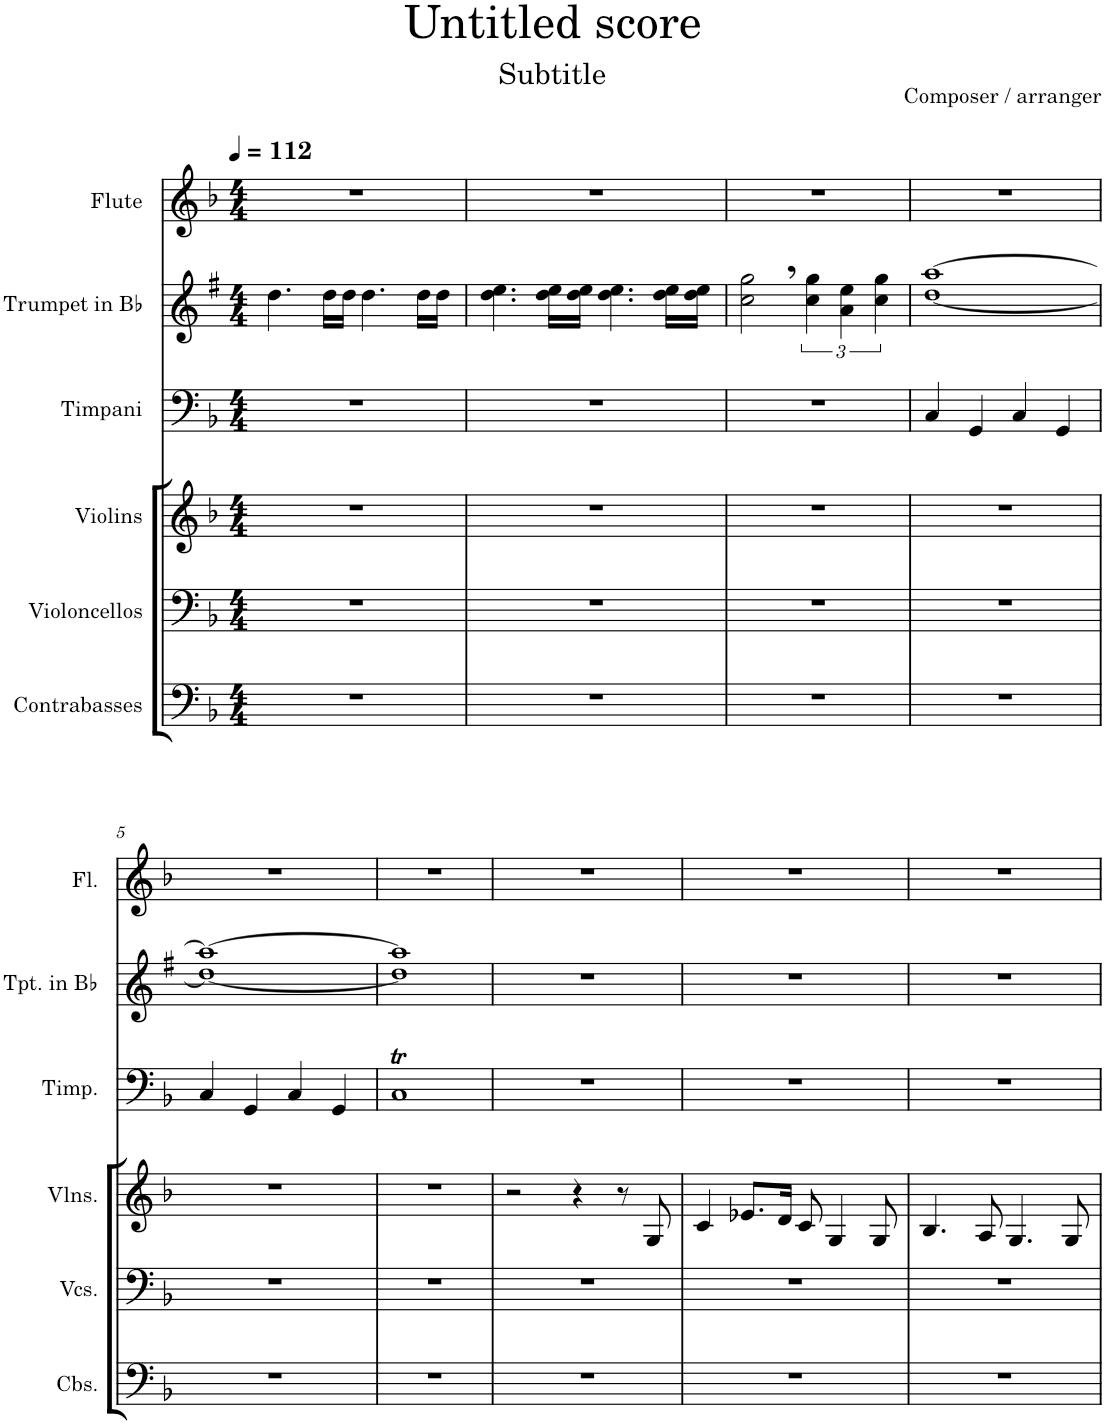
**kern	**kern	**kern	**kern	**kern	**kern
*part6	*part5	*part4	*part3	*part2	*part1
*staff6	*staff5	*staff4	*staff3	*staff2	*staff1
*I"Contrabasses	*I"Violoncellos	*I"Violins	*I"Timpani	*I"Trumpet in Bb	*I"Flute
*I'Cbs.	*I'Vcs.	*I'Vlns.	*I'Timp.	*I'Tpt. in Bb	*I'Fl.
*clefF4	*clefF4	*clefG2	*clefF4	*clefG2	*clefG2
*Trd7c12	*	*	*	*Trd1c2	*
*k[b-]	*k[b-]	*k[b-]	*k[b-]	*k[f#]	*k[b-]
*M4/4	*M4/4	*M4/4	*M4/4	*M4/4	*M4/4
=1	=1	=1	=1	=1	=1
1r	1r	1r	1r	4.dd\	1r
.	.	.	.	16dd\LL	.
.	.	.	.	16dd\JJ	.
.	.	.	.	4.dd\	.
.	.	.	.	16dd\LL	.
.	.	.	.	16dd\JJ	.
=2	=2	=2	=2	=2	=2
1r	1r	1r	1r	4.dd\ 4.ee\	1r
.	.	.	.	16dd\ 16ee\LL	.
.	.	.	.	16dd\ 16ee\JJ	.
.	.	.	.	4.dd\ 4.ee\	.
.	.	.	.	16dd\ 16ee\LL	.
.	.	.	.	16dd\ 16ee\JJ	.
=3	=3	=3	=3	=3	=3
1r	1r	1r	1r	2cc\, 2gg\,	1r
.	.	.	.	6cc\ 6gg\	.
.	.	.	.	6a\ 6ee\	.
.	.	.	.	6cc\ 6gg\	.
=4	=4	=4	=4	=4	=4
1r	1r	1r	4C/	[1dd [1aa	1r
.	.	.	4GG/	.	.
.	.	.	4C/	.	.
.	.	.	4GG/	.	.
!!LO:LB:g=z
=5	=5	=5	=5	=5	=5
1r	1r	1r	4C/	1dd_ 1aa_	1r
.	.	.	4GG/	.	.
.	.	.	4C/	.	.
.	.	.	4GG/	.	.
=6	=6	=6	=6	=6	=6
1r	1r	1r	1CT	1dd] 1aa]	1r
=7	=7	=7	=7	=7	=7
1r	1r	2r	1r	1r	1r
.	.	4r	.	.	.
.	.	8r	.	.	.
.	.	8G/	.	.	.
=8	=8	=8	=8	=8	=8
1r	1r	4c/	1r	1r	1r
.	.	8.e-X/L	.	.	.
.	.	16d/Jk	.	.	.
.	.	8c/	.	.	.
.	.	4G/	.	.	.
.	.	8G/	.	.	.
=9	=9	=9	=9	=9	=9
1r	1r	4.B-/	1r	1r	1r
.	.	8A/	.	.	.
.	.	4.G/	.	.	.
.	.	8G/	.	.	.
=	=	=	=	=	=
*-	*-	*-	*-	*-	*-
